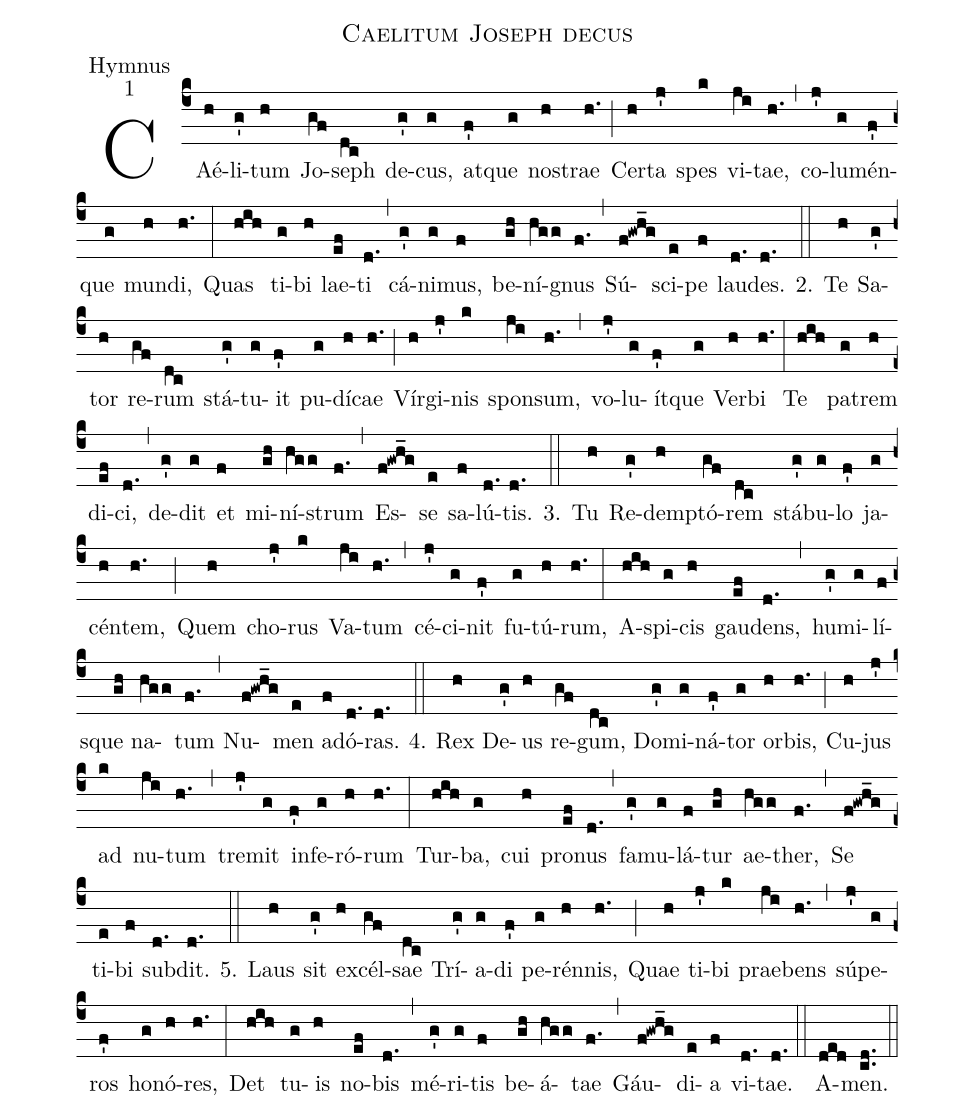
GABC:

name:Caelitum Joseph decus;
office-part:Hymnus;
mode:1;
%%
(c4) CAé(h)li(g')tum(h) Jo(gf)seph(dc) de(g')cus,(g) at(f')que(g) no(h)strae(h.) (;) Cer(h)ta(j') spes(k) vi(ji)tae,(h.) (,) co(j')lu(g)mén(f')que(g) mun(h)di,(h.) (:) Quas(hih) ti(g)bi(h) lae(ef)ti(d.) (,) cá(g')ni(g)mus,(f) be(gh)ní(hgg)gnus(f.) (,) Sú(f!gwh_g)sci(e)pe(f) lau(d.)des.(d.) 2.(::) Te(h) Sa(g')tor(h) re(gf)rum(dc) stá(g')tu(g)it(f') pu(g)dí(h)cae(h.) (;) Vír(h)gi(j')nis(k) spon(ji)sum,(h.) (,) vo(j')lu(g)ít(f')que(g) Ver(h)bi(h.) (:) Te(hih) pa(g)trem(h) di(ef)ci,(d.) (,) de(g')dit(g) et(f) mi(gh)ní(hgg)strum(f.) (,) Es(f!gwh_g)se(e) sa(f)lú(d.)tis.(d.) 3.(::) Tu(h) Re(g')demp(h)tó(gf)rem(dc) stá(g')bu(g)lo(f') ja(g)cén(h)tem,(h.) (;) Quem(h) cho(j')rus(k) Va(ji)tum(h.) (,) cé(j')ci(g)nit(f') fu(g)tú(h)rum,(h.) (:) A(hih)spi(g)cis(h) gau(ef)dens,(d.) (,) hu(g')mi(g)lí(f)sque(gh) na(hgg)tum(f.) (,) Nu(f!gwh_g)men(e) ad(f)ó(d.)ras.(d.) 4.(::) Rex(h) De(g')us(h) re(gf)gum,(dc) Do(g')mi(g)ná(f')tor(g) or(h)bis,(h.) (;) Cu(h)jus(j') ad(k) nu(ji)tum(h.) (,) tre(j')mit(g) in(f')fe(g)ró(h)rum(h.) (:) Tur(hih)ba,(g) cui(h) pro(ef)nus(d.) (,) fa(g')mu(g)lá(f)tur(gh) ae(hgg)ther,(f.) (,) Se(f!gwh_g) ti(e)bi(f) sub(d.)dit.(d.) 5.(::) Laus(h) sit(g') ex(h)cél(gf)sae(dc) Trí(g')a(g)di(f') pe(g)rén(h)nis,(h.) (;) Quae(h) ti(j')bi(k) prae(ji)bens(h.) (,) sú(j')pe(g)ros(f') ho(g)nó(h)res,(h.) (:) Det(hih) tu(g)is(h) no(ef)bis(d.) (,) mé(g')ri(g)tis(f) be(gh)á(hgg)tae(f.) (,) Gáu(f!gwh_g)di(e)a(f) vi(d.)tae.(d.) (::) A(ded)men.(cd..) (::)
